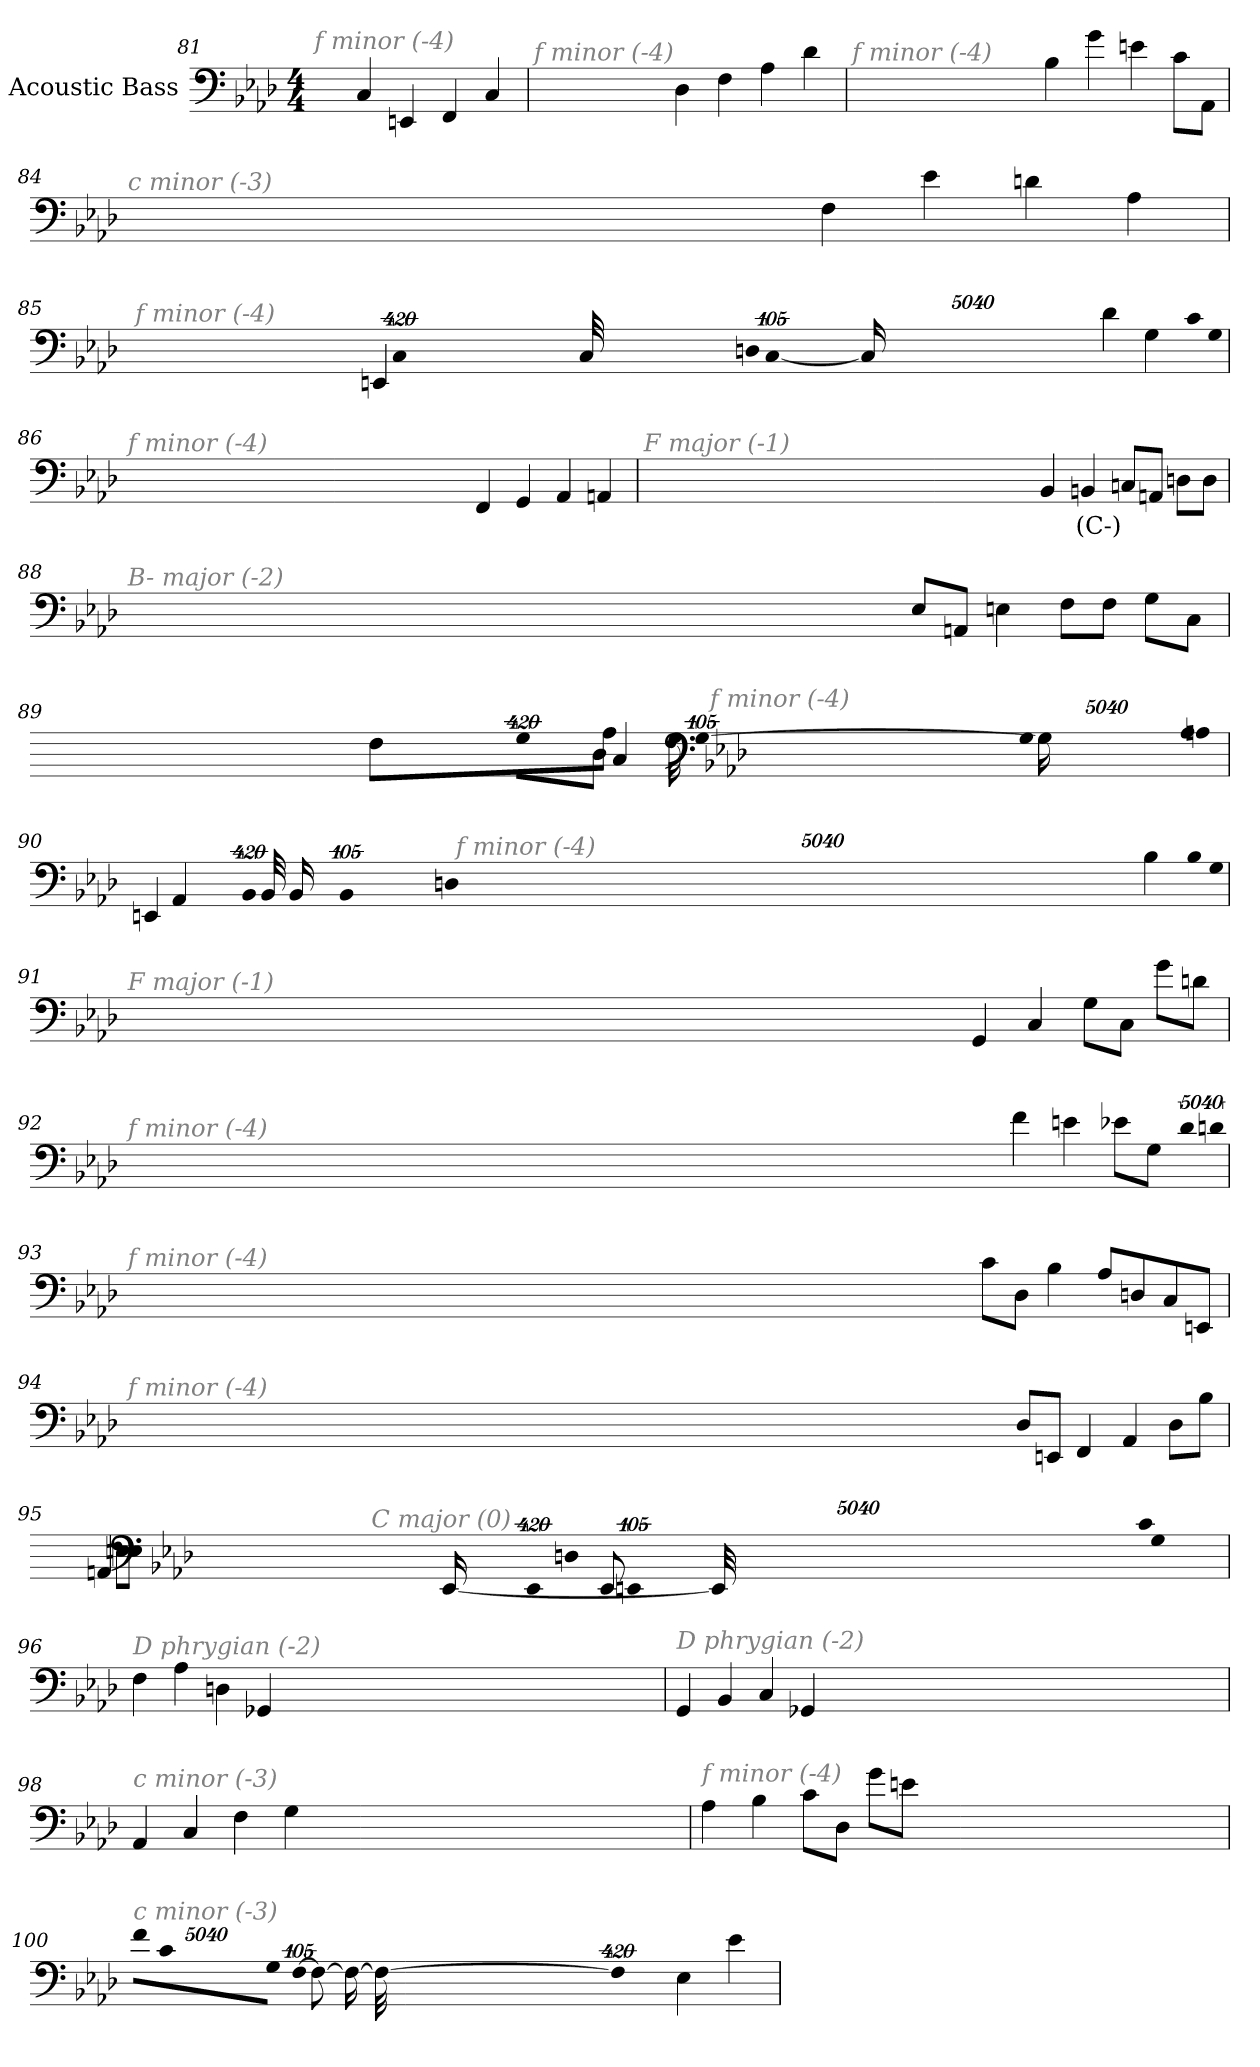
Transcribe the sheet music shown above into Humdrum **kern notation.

**kern	**text
*part1	*part1
*staff1	*staff1
*I"Acoustic Bass	*
*clefF4	*
*ITrd7c12	*
*k[b-e-a-d-]	*
*A-:	*
*M4/4	*
=81	=81
!LO:TX:i:color=#808080:t=f minor (-4)	!
4CC	.
4EEEn	.
4FFF	.
4CC	.
=82	=82
!LO:TX:i:color=#808080:t=f minor (-4)	!
4DD-	.
4FF	.
4AA-	.
4D-	.
=83	=83
!LO:TX:i:color=#808080:t=f minor (-4)	!
4BB-	.
4G	.
4En	.
8CL	.
8AAA-J	.
=84	=84
!LO:TX:i:color=#808080:t=c minor (-3)	!
4FF	.
4E-	.
4Dn	.
4AA-	.
=85	=85
!LO:TX:i:color=#808080:t=f minor (-4)	!
4D-	.
4GG	.
!LO:N:vis=8	!
40320%3347CL	.
!LO:N:vis=8	!
40320%3347GG	.
!LO:N:vis=8	!
40320%3347DDnJ	.
!LO:N:vis=1024	!
[13440%13CCL	.
16CCL_	.
32CCL_	.
!LO:N:vis=1024%31	!
13440%407CCL]	.
8EEEnJ	.
=86	=86
!LO:TX:i:color=#808080:t=f minor (-4)	!
4FFF	.
4GGG	.
4AAA-	.
4AAAn	.
=87	=87
!LO:TX:i:color=#808080:t=F major (-1)	!
4BBB-	.
4BBBni	(C-)
8CCnL	.
8AAAnJ	.
8DDnL	.
8DDJ	.
=88	=88
!LO:TX:i:color=#808080:t=B- major (-2)	!
8EE-L	.
8AAAnJ	.
4EEn	.
8FFL	.
8FFJ	.
8GGL	.
8CCJ	.
=89	=89
!LO:TX:i:color=#808080:t=f minor (-4)	!
!LO:N:vis=8	!
40320%3347AA-L	.
!LO:N:vis=8	!
40320%3347AAn	.
!LO:N:vis=8	!
40320%3347GGJ	.
!LO:N:vis=1024	!
[13440%13GGL	.
16GGL_	.
32GGL_	.
!LO:N:vis=1024%31	!
13440%407GGL]	.
8DD-J	.
4CC	.
8FFL	.
8AAJ	.
=90	=90
!LO:TX:i:color=#808080:t=f minor (-4)	!
4BB-	.
!LO:N:vis=8	!
40320%3347BB-L	.
!LO:N:vis=8	!
40320%3347GG	.
!LO:N:vis=8	!
40320%3347DDnJ	.
!LO:N:vis=1024	!
[13440%13BBB-L	.
16BBB-L_	.
32BBB-L_	.
!LO:N:vis=1024%31	!
13440%407BBB-L]	.
8EEEnJ	.
4AAA-	.
=91	=91
!LO:TX:i:color=#808080:t=F major (-1)	!
4GGG	.
4CC	.
8GGL	.
8CCJ	.
8GL	.
8DnJ	.
=92	=92
!LO:TX:i:color=#808080:t=f minor (-4)	!
4F	.
4En	.
8E-XL	.
8GGJ	.
!LO:N:vis=8	!
40320%3347D-	.
!LO:N:vis=4	!
20160%3347Dn	.
=93	=93
!LO:TX:i:color=#808080:t=f minor (-4)	!
8CL	.
8DD-J	.
4BB-	.
8AA-L	.
8DDn	.
8CC	.
8EEEnJ	.
=94	=94
!LO:TX:i:color=#808080:t=f minor (-4)	!
8DD-L	.
8EEEnJ	.
4FFF	.
4AAA-	.
8DD-L	.
8BB-J	.
=95	=95
!LO:TX:i:color=#808080:t=C major (0)	!
!LO:N:vis=8	!
40320%3347CL	.
!LO:N:vis=8	!
40320%3347GG	.
!LO:N:vis=8	!
40320%3347DDnJ	.
!LO:N:vis=1024	!
[13440%13EEEn	.
8EEE_	.
16EEE_	.
32EEE_	.
!LO:N:vis=1024%31	!
13440%407EEE]	.
4AAAn	.
8EEnL	.
8EEJ	.
=96	=96
!LO:TX:i:color=#808080:t=D phrygian (-2)	!
4FF	.
4AA-	.
4DDn	.
4GGG-X	.
=97	=97
!LO:TX:i:color=#808080:t=D phrygian (-2)	!
4GGG	.
4BBB-	.
4CC	.
4GGG-X	.
=98	=98
!LO:TX:i:color=#808080:t=c minor (-3)	!
4AAA-	.
4CC	.
4FF	.
4GG	.
=99	=99
!LO:TX:i:color=#808080:t=f minor (-4)	!
4AA-	.
4BB-	.
8CL	.
8DD-J	.
8GL	.
8EnJ	.
=100	=100
!LO:TX:i:color=#808080:t=c minor (-3)	!
!LO:N:vis=8	!
40320%3347FL	.
!LO:N:vis=8	!
40320%3347C	.
!LO:N:vis=8	!
40320%3347GGJ	.
!LO:N:vis=1024	!
[13440%13FF	.
8FF_	.
16FF_	.
32FF_	.
!LO:N:vis=1024%31	!
13440%407FF]	.
4EE-	.
4E-	.
=	=
*-	*-
